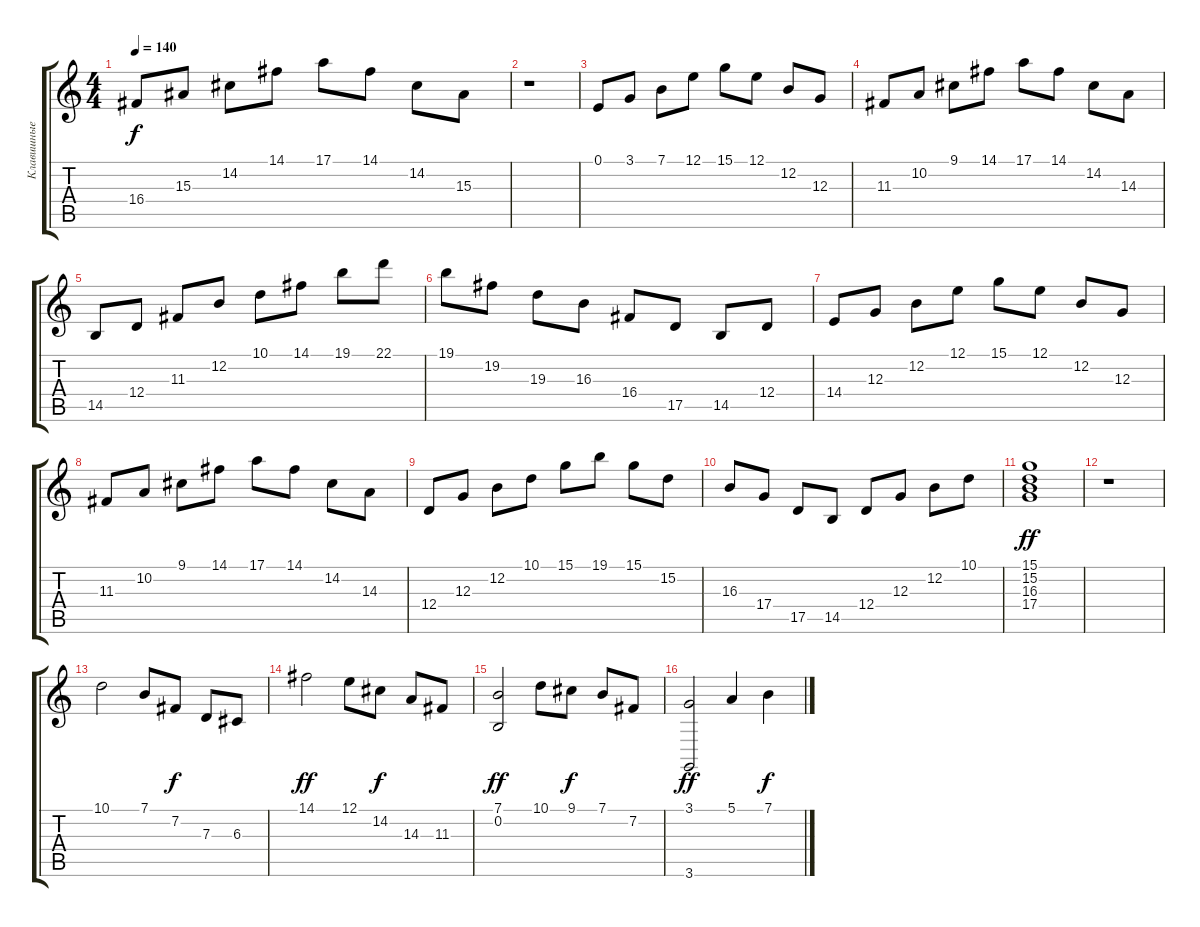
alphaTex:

\track ("Клавишные 2" "Клавишные ") {instrument electricgrandpiano}
\staff {score tabs}
\tuning (E4 B3 G3 D3 A2 E2) {hide}
\ts (4 4)
\tempo 140
\clef g2
\ks c
16.4.8{dy f} 15.3.8 14.2.8 14.1.8 17.1.8 14.1.8 14.2.8 15.3.8 |
r.1 |
0.1.8 3.1.8 7.1.8 12.1.8 15.1.8 12.1.8 12.2.8 12.3.8 |
11.3.8 10.2.8 9.1.8 14.1.8 17.1.8 14.1.8 14.2.8 14.3.8 |
14.5.8 12.4.8 11.3.8 12.2.8 10.1.8 14.1.8 19.1.8 22.1.8 |
19.1.8 19.2.8 19.3.8 16.3.8 16.4.8 17.5.8 14.5.8 12.4.8 |
14.4.8 12.3.8 12.2.8 12.1.8 15.1.8 12.1.8 12.2.8 12.3.8 |
11.3.8 10.2.8 9.1.8 14.1.8 17.1.8 14.1.8 14.2.8 14.3.8 |
12.4.8 12.3.8 12.2.8 10.1.8 15.1.8 19.1.8 15.1.8 15.2.8 |
16.3.8 17.4.8 17.5.8 14.5.8 12.4.8 12.3.8 12.2.8 10.1.8 |
(15.1 15.2 16.3 17.4).1{dy ff} |
r.1 |
10.1.2 7.1.8 7.2.8{dy f} 7.3.8 6.3.8 |
14.1.2{dy ff} 12.1.8 14.2.8{dy f} 14.3.8 11.3.8 |
(7.1 0.2).2{dy ff} 10.1.8 9.1.8{dy f} 7.1.8 7.2.8 |
(3.1 3.6).2{dy ff} 5.1.4 7.1.4{dy f}
